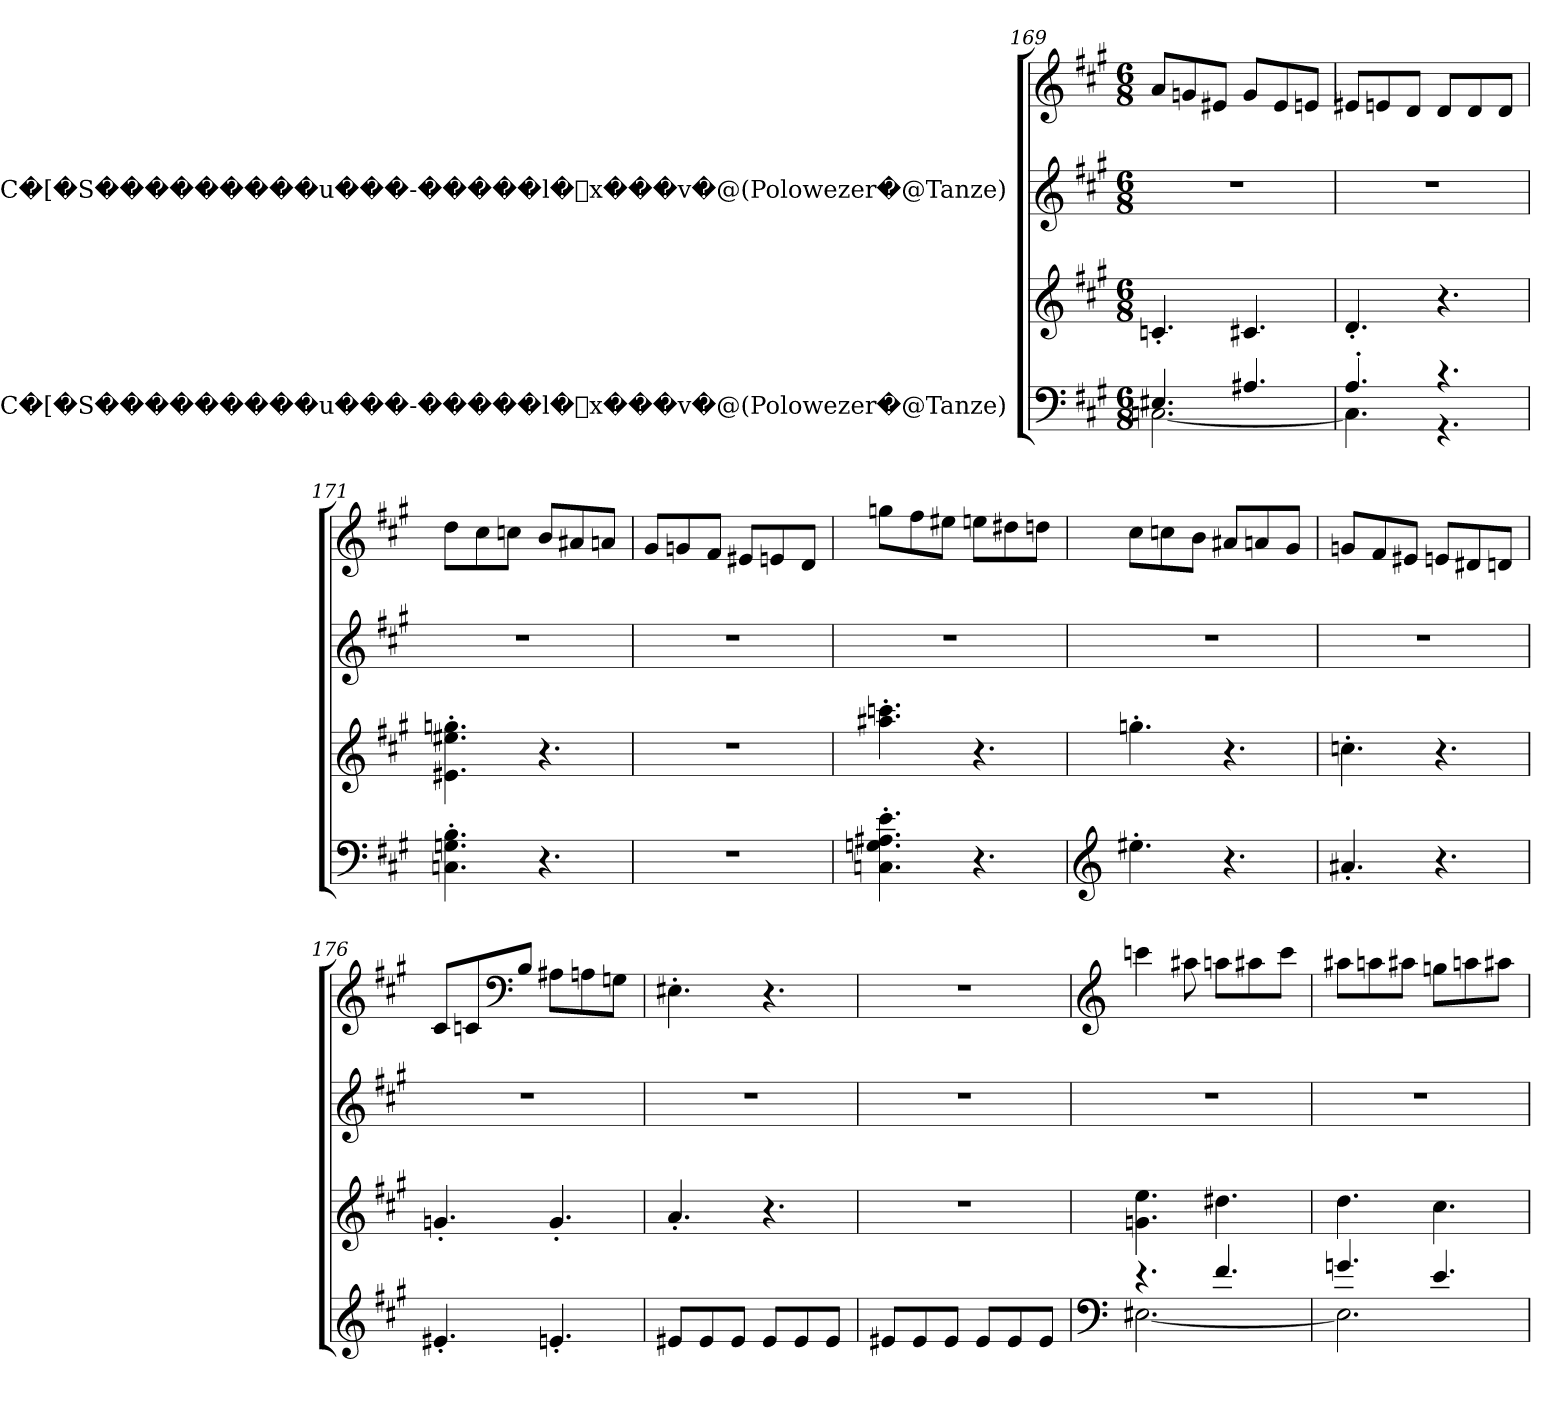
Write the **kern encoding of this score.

**kern	**kern	**kern	**kern
*part2	*part2	*part1	*part1
*staff4	*staff3	*staff2	*staff1
*I"钢琴, �C�[�S���������u���-�����l�ݗx���v�@(Polowezer�@Tanze)	*	*I"钢琴, �C�[�S���������u���-�����l�ݗx���v�@(Polowezer�@Tanze)	*
!!LO:LB:g=z
*clefF4	*clefG2	*clefG2	*clefG2
*k[f#c#g#]	*k[f#c#g#]	*k[f#c#g#]	*k[f#c#g#]
*M6/8	*M6/8	*M6/8	*M6/8
=169	=169	=169	=169
*^	*	*	*
4.E#X/	[2.Cn\	4.cn'/	2.r	8a/L
.	.	.	.	8gn/
.	.	.	.	8e#X/J
4.A#X/	.	4.c#X/	.	8g/L
.	.	.	.	8e#/
.	.	.	.	8en/J
=170	=170	=170	=170	=170
4.A'/	4.C\]	4.d'/	2.r	8e#X/L
.	.	.	.	8en/
.	.	.	.	8d/J
4.r	4.r	4.r	.	8d/L
.	.	.	.	8d/
.	.	.	.	8d/J
*v	*v	*	*	*
=171	=171	=171	=171
4.Cn\' 4.Gn\' 4.B\'	4.e#X\' 4.ee#X\' 4.ggn\'	2.r	8dd\L
.	.	.	8cc#\
.	.	.	8ccn\J
4.r	4.r	.	8b/L
.	.	.	8a#X/
.	.	.	8an/J
=172	=172	=172	=172
2.r	2.r	2.r	8g#/L
.	.	.	8gn/
.	.	.	8f#/J
.	.	.	8e#X/L
.	.	.	8en/
.	.	.	8d/J
!!LO:LB:g=z
=173	=173	=173	=173
4.Cn\' 4.Gn\' 4.A#X\' 4.e\'	4.aa#X\' 4.cccn\'	2.r	8ggn\L
.	.	.	8ff#\
.	.	.	8ee#X\J
4.r	4.r	.	8een\L
.	.	.	8dd#X\
.	.	.	8ddn\J
=174	=174	=174	=174
*clefG2	*	*	*
4.ee#X'\	4.ggn'\	2.r	8cc#\L
.	.	.	8ccn\
.	.	.	8b\J
4.r	4.r	.	8a#X/L
.	.	.	8an/
.	.	.	8g#/J
=175	=175	=175	=175
4.a#X'/	4.ccn'\	2.r	8gn/L
.	.	.	8f#/
.	.	.	8e#X/J
4.r	4.r	.	8en/L
.	.	.	8d#X/
.	.	.	8dn/J
!!LO:PB:g=z
=176	=176	=176	=176
4.e#X'/	4.gn'/	2.r	8c#/L
.	.	.	8cn/
*	*	*	*clefF4
.	.	.	8B/J
4.en'/	4.g'/	.	8A#X\L
.	.	.	8An\
.	.	.	8Gn\J
=177	=177	=177	=177
8e#X/L	4.a'/	2.r	4.E#X'\
8e#/	.	.	.
8e#/J	.	.	.
8e#/L	4.r	.	4.r
8e#/	.	.	.
8e#/J	.	.	.
=178	=178	=178	=178
8e#X/L	2.r	2.r	2.r
8e#/	.	.	.
8e#/J	.	.	.
8e#/L	.	.	.
8e#/	.	.	.
8e#/J	.	.	.
=179	=179	=179	=179
*clefF4	*	*	*clefG2
*^	*	*	*
4.r	[2.E#X\	4.gn\ 4.ee\	2.r	4cccn\
.	.	.	.	8aa#X\
4.f#/	.	4.dd#X\	.	8aan\L
.	.	.	.	8aa#X\
.	.	.	.	8ccc\J
!!LO:LB:g=z
=180	=180	=180	=180	=180
4.gn/	2.E#\]	4.dd\	2.r	8aa#X\L
.	.	.	.	8aan\
.	.	.	.	8aa#X\J
4.e/	.	4.cc#\	.	8ggn\L
.	.	.	.	8aan\
.	.	.	.	8aa#X\J
*v	*v	*	*	*
=	=	=	=
*-	*-	*-	*-
